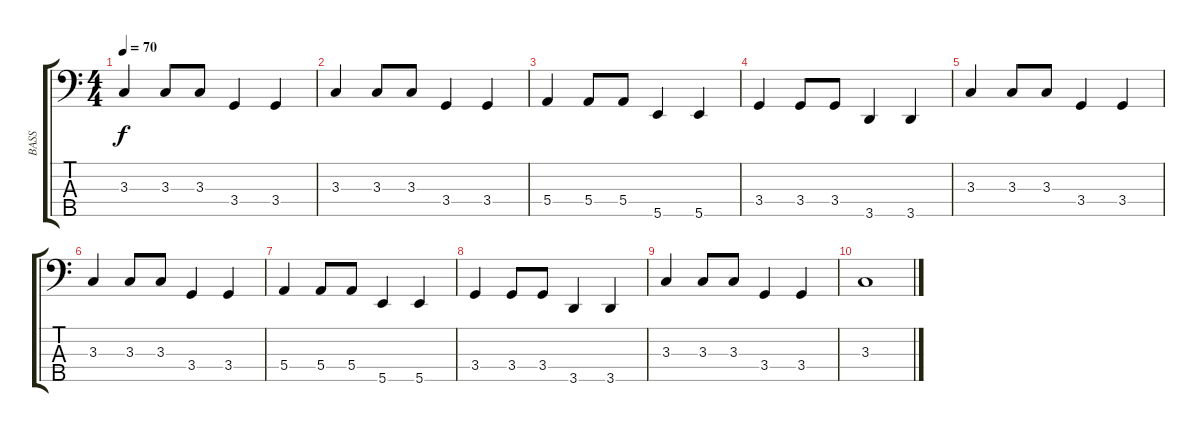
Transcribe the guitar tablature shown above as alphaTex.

\track ("BASS" "BASS") {instrument electricbassfinger}
\staff {score tabs}
\tuning (G2 D2 A1 E1 B0) {hide}
\ts (4 4)
\tempo 70
\clef f4
\ks c
3.3.4{dy f} 3.3.8 3.3.8 3.4.4 3.4.4 |
3.3.4 3.3.8 3.3.8 3.4.4 3.4.4 |
5.4.4 5.4.8 5.4.8 5.5.4 5.5.4 |
3.4.4 3.4.8 3.4.8 3.5.4 3.5.4 |
3.3.4 3.3.8 3.3.8 3.4.4 3.4.4 |
3.3.4 3.3.8 3.3.8 3.4.4 3.4.4 |
5.4.4 5.4.8 5.4.8 5.5.4 5.5.4 |
3.4.4 3.4.8 3.4.8 3.5.4 3.5.4 |
3.3.4 3.3.8 3.3.8 3.4.4 3.4.4 |
3.3.1
